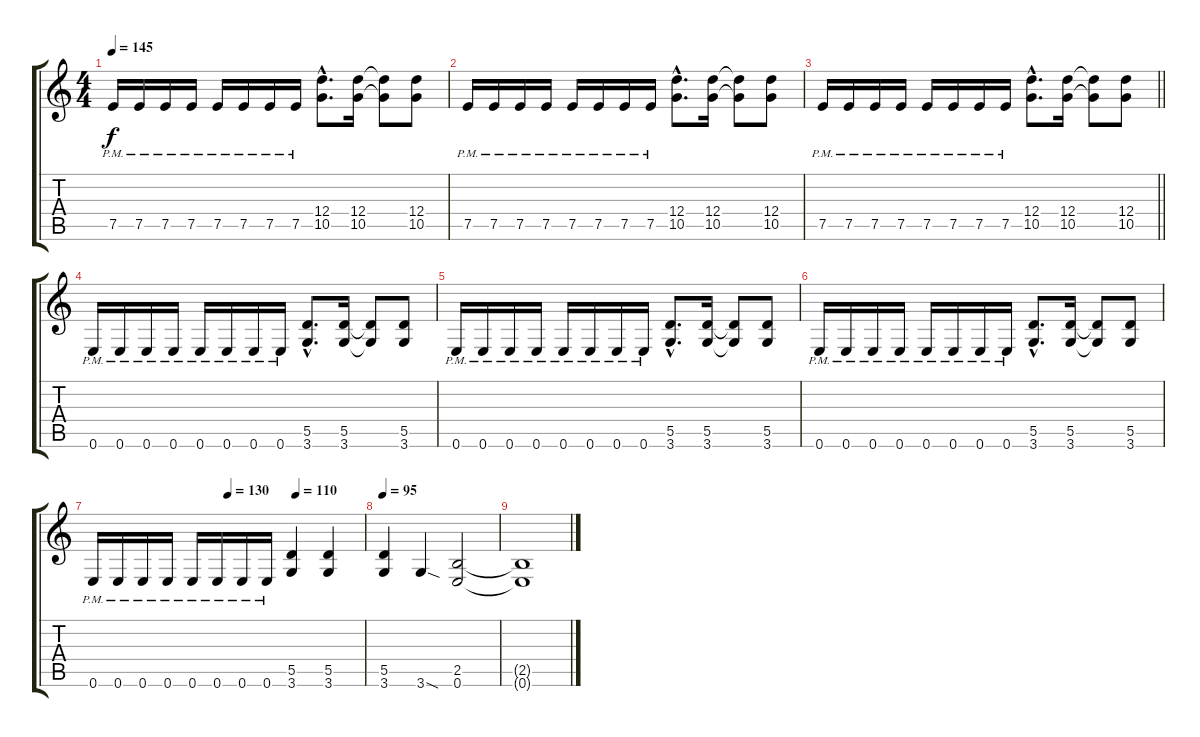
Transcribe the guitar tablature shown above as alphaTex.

\track "" {instrument distortionguitar}
\staff {score tabs}
\tuning (E4 B3 G3 D3 A2 E2) {hide}
\ts (4 4)
\tempo 145
\clef g2
\ks c
7.5{pm}.16{dy f} 7.5{pm}.16 7.5{pm}.16 7.5{pm}.16 7.5{pm}.16 7.5{pm}.16 7.5{pm}.16 7.5{pm}.16 (12.4{hac} 10.5{hac}).8{d} (12.4 10.5).16 (12.4{t} 10.5{t}).8 (12.4 10.5).8 |
7.5{pm}.16 7.5{pm}.16 7.5{pm}.16 7.5{pm}.16 7.5{pm}.16 7.5{pm}.16 7.5{pm}.16 7.5{pm}.16 (12.4{hac} 10.5{hac}).8{d} (12.4 10.5).16 (12.4{t} 10.5{t}).8 (12.4 10.5).8 |
\barLineRight lightlight
7.5{pm}.16 7.5{pm}.16 7.5{pm}.16 7.5{pm}.16 7.5{pm}.16 7.5{pm}.16 7.5{pm}.16 7.5{pm}.16 (12.4{hac} 10.5{hac}).8{d} (12.4 10.5).16 (12.4{t} 10.5{t}).8 (12.4 10.5).8 |
0.6{pm}.16 0.6{pm}.16 0.6{pm}.16 0.6{pm}.16 0.6{pm}.16 0.6{pm}.16 0.6{pm}.16 0.6{pm}.16 (5.5{hac} 3.6{hac}).8{d} (5.5 3.6).16 (5.5{t} 3.6{t}).8 (5.5 3.6).8 |
0.6{pm}.16 0.6{pm}.16 0.6{pm}.16 0.6{pm}.16 0.6{pm}.16 0.6{pm}.16 0.6{pm}.16 0.6{pm}.16 (5.5{hac} 3.6{hac}).8{d} (5.5 3.6).16 (5.5{t} 3.6{t}).8 (5.5 3.6).8 |
0.6{pm}.16 0.6{pm}.16 0.6{pm}.16 0.6{pm}.16 0.6{pm}.16 0.6{pm}.16 0.6{pm}.16 0.6{pm}.16 (5.5{hac} 3.6{hac}).8{d} (5.5 3.6).16 (5.5{t} 3.6{t}).8 (5.5 3.6).8 |
\tempo (130 0.5)
\tempo (110 0.75)
0.6{pm}.16 0.6{pm}.16 0.6{pm}.16 0.6{pm}.16 0.6{pm}.16 0.6{pm}.16 0.6{pm}.16 0.6{pm}.16 (5.5 3.6).4 (5.5 3.6).4 |
\tempo 95
(5.5 3.6).4 3.6{sod}.4 (2.5 0.6).2 |
(2.5{t} 0.6{t}).1
